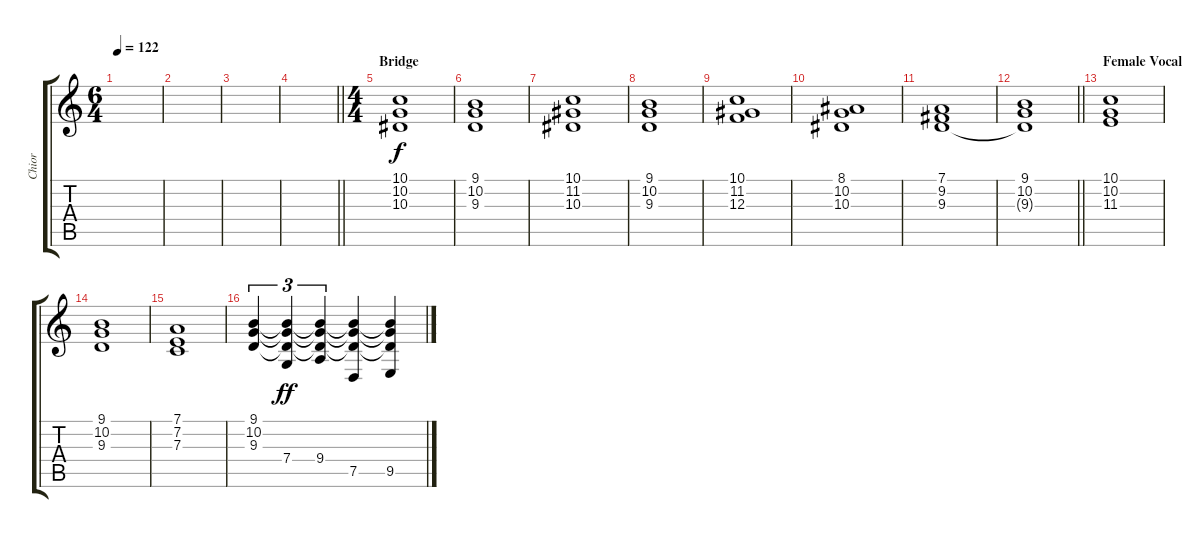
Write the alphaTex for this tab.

\track ("Chior" "Chior") {instrument choiraahs}
\staff {score tabs}
\tuning (D4 A3 F3 C3 G2 C2) {hide}
\ts (6 4)
\tempo 122
\clef g2
\ks c
|
|
|
\barLineRight lightlight
|
\ts (4 4)
\section ("" "Bridge")
(10.1 10.2 10.3).1 |
(9.1 10.2 9.3).1 |
(10.1 11.2 10.3).1 |
(9.1 10.2 9.3).1 |
(10.1 11.2 12.3).1 |
(8.1 10.2 10.3).1 |
(7.1 9.2 9.3).1 |
\barLineRight lightlight
(9.1 10.2 9.3{t}).1 |
\section ("" "Female Vocal")
(10.1 10.2 11.3).1 |
(9.1 10.2 9.3).1 |
(7.1 7.2 7.3).1 |
(9.1 10.2 9.3).4{tu (3 2)} (9.1{t} 10.2{t} 9.3{t} 7.4).4{tu (3 2) dy ff} (9.1{t} 10.2{t} 9.3{t} 9.4).4{tu (3 2)} (9.1{t} 10.2{t} 9.3{t} 7.5).4 (9.1{t} 10.2{t} 9.3{t} 9.5).4
